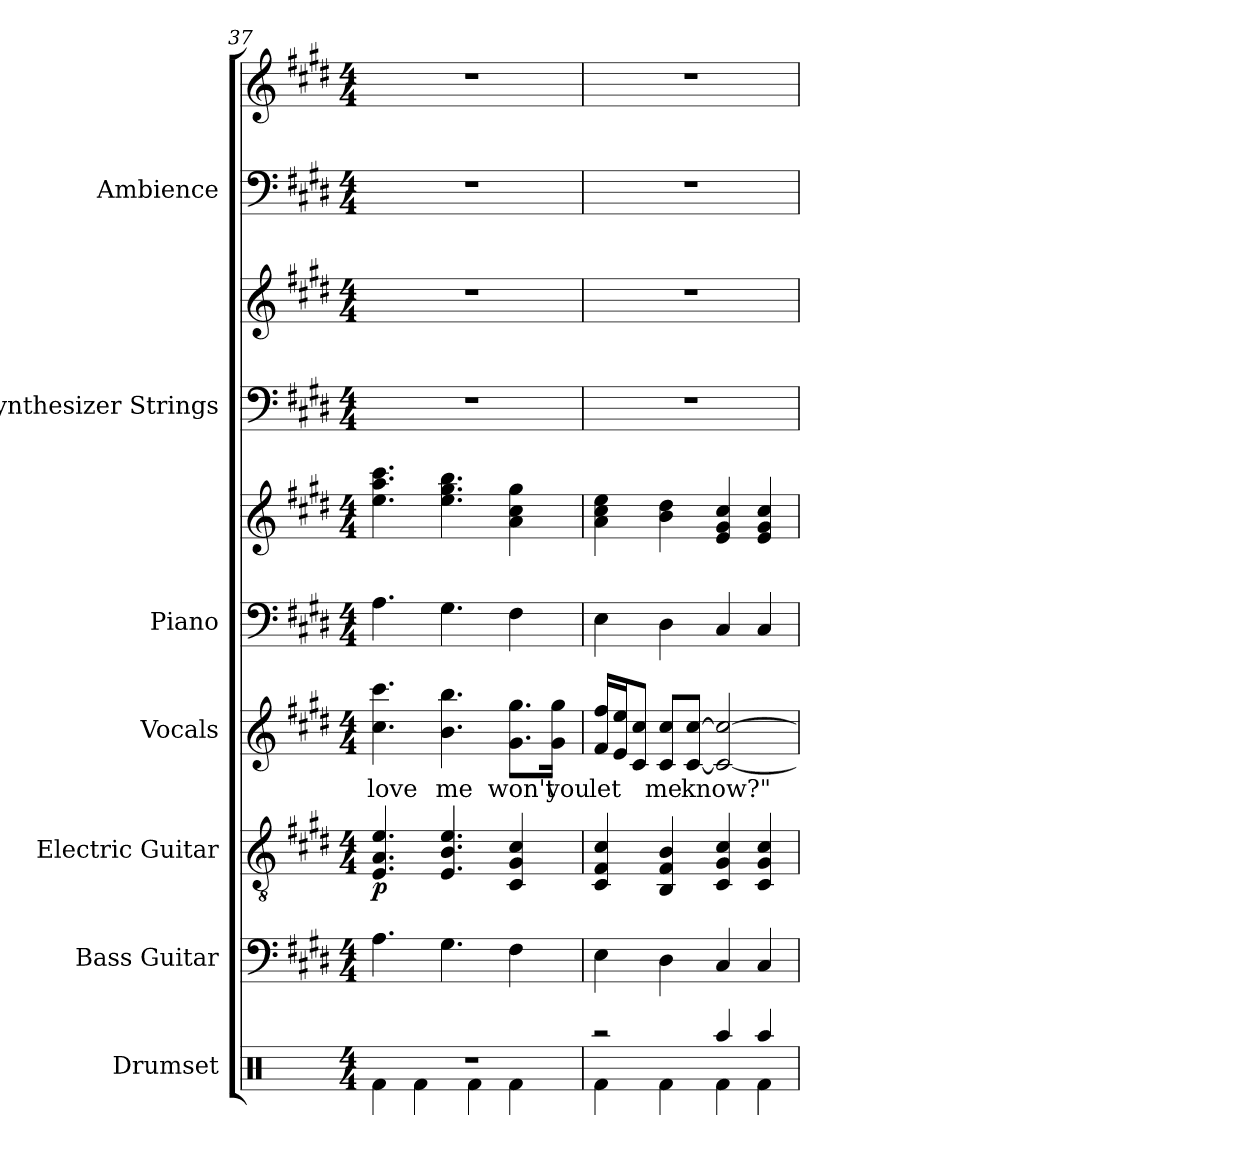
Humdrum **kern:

**kern	**kern	**kern	**dynam	**kern	**text	**kern	**kern	**kern	**kern	**kern	**kern
*part7	*part6	*part5	*part5	*part4	*part4	*part3	*part3	*part2	*part2	*part1	*part1
*staff10	*staff9	*staff8	*staff8	*staff7	*staff7	*staff6	*staff5	*staff4	*staff3	*staff2	*staff1
*I"Drumset	*I"Bass Guitar	*I"Electric Guitar	*	*I"Vocals	*	*I"Piano	*	*I"Synthesizer Strings	*	*I"Ambience	*
*I'D. Set	*I'B. Guit.	*I'E. Guit.	*	*I'Voc.	*	*I'Pno.	*	*I'Syn. Str.	*	*I'Amb.	*
*clefX	*clefF4	*clefGv2	*	*clefG2	*	*clefF4	*clefG2	*clefF4	*clefG2	*clefF4	*clefG2
*	*ITrd7c12	*	*	*	*	*	*	*	*	*	*
*k[]	*k[f#c#g#d#]	*k[f#c#g#d#]	*	*k[f#c#g#d#]	*	*k[f#c#g#d#]	*k[f#c#g#d#]	*k[f#c#g#d#]	*k[f#c#g#d#]	*k[f#c#g#d#]	*k[f#c#g#d#]
*M4/4	*M4/4	*M4/4	*	*M4/4	*	*M4/4	*M4/4	*M4/4	*M4/4	*M4/4	*M4/4
=37	=37	=37	=37	=37	=37	=37	=37	=37	=37	=37	=37
*^	*	*	*	*	*	*	*	*	*	*	*
!	!	!	!	!LO:DY:b	!	!LO:LY:b	!	!	!	!	!	!
1r	4Rf\	4.AA\	4.E/ 4.A/ 4.e/	p	4.cc#\ 4.ccc#\	love	4.A\	4.ee\ 4.aa\ 4.ccc#\	1r	1r	1r	1r
.	4Rf\	.	.	.	.	.	.	.	.	.	.	.
!	!	!	!	!	!	!LO:LY:b	!	!	!	!	!	!
.	.	4.GG#\	4.E/ 4.B/ 4.e/	.	4.b\ 4.bb\	me	4.G#\	4.ee\ 4.gg#\ 4.bb\	.	.	.	.
.	4Rf\	.	.	.	.	.	.	.	.	.	.	.
!	!	!	!	!	!	!LO:LY:b	!	!	!	!	!	!
.	4Rf\	4FF#\	4C#/ 4G#/ 4c#/	.	8.g#\ 8.gg#\L	won't	4F#\	4a\ 4cc#\ 4gg#\	.	.	.	.
!	!	!	!	!	!	!LO:LY:b	!	!	!	!	!	!
.	.	.	.	.	16g#\ 16gg#\Jk	you	.	.	.	.	.	.
!!LO:PB:g=z
=38	=38	=38	=38	=38	=38	=38	=38	=38	=38	=38	=38	=38
!	!	!	!	!	!	!LO:LY:b	!	!	!	!	!	!
2r	4Rf\	4EE\	4C#/ 4F#/ 4c#/	.	16f#/ 16ff#/LL	let	4E\	4a\ 4cc#\ 4ee\	1r	1r	1r	1r
.	.	.	.	.	16e/ 16ee/J	.	.	.	.	.	.	.
.	.	.	.	.	8c#/ 8cc#/J	.	.	.	.	.	.	.
!	!	!	!	!	!	!LO:LY:b	!	!	!	!	!	!
.	4Rf\	4DD#\	4BB/ 4F#/ 4B/	.	8c#/ 8cc#/L	me	4D#\	4b\ 4dd#\	.	.	.	.
!	!	!	!	!	!	!LO:LY:b	!	!	!	!	!	!
.	.	.	.	.	[8c#/ [8cc#/J	know?"	.	.	.	.	.	.
4Raa/	4Rf\	4CC#/	4C#/ 4G#/ 4c#/	.	2c#/_ 2cc#/_	.	4C#/	4e/ 4g#/ 4cc#/	.	.	.	.
4Raa/	4Rf\	4CC#/	4C#/ 4G#/ 4c#/	.	.	.	4C#/	4e/ 4g#/ 4cc#/	.	.	.	.
*v	*v	*	*	*	*	*	*	*	*	*	*	*
=	=	=	=	=	=	=	=	=	=	=	=
*-	*-	*-	*-	*-	*-	*-	*-	*-	*-	*-	*-
